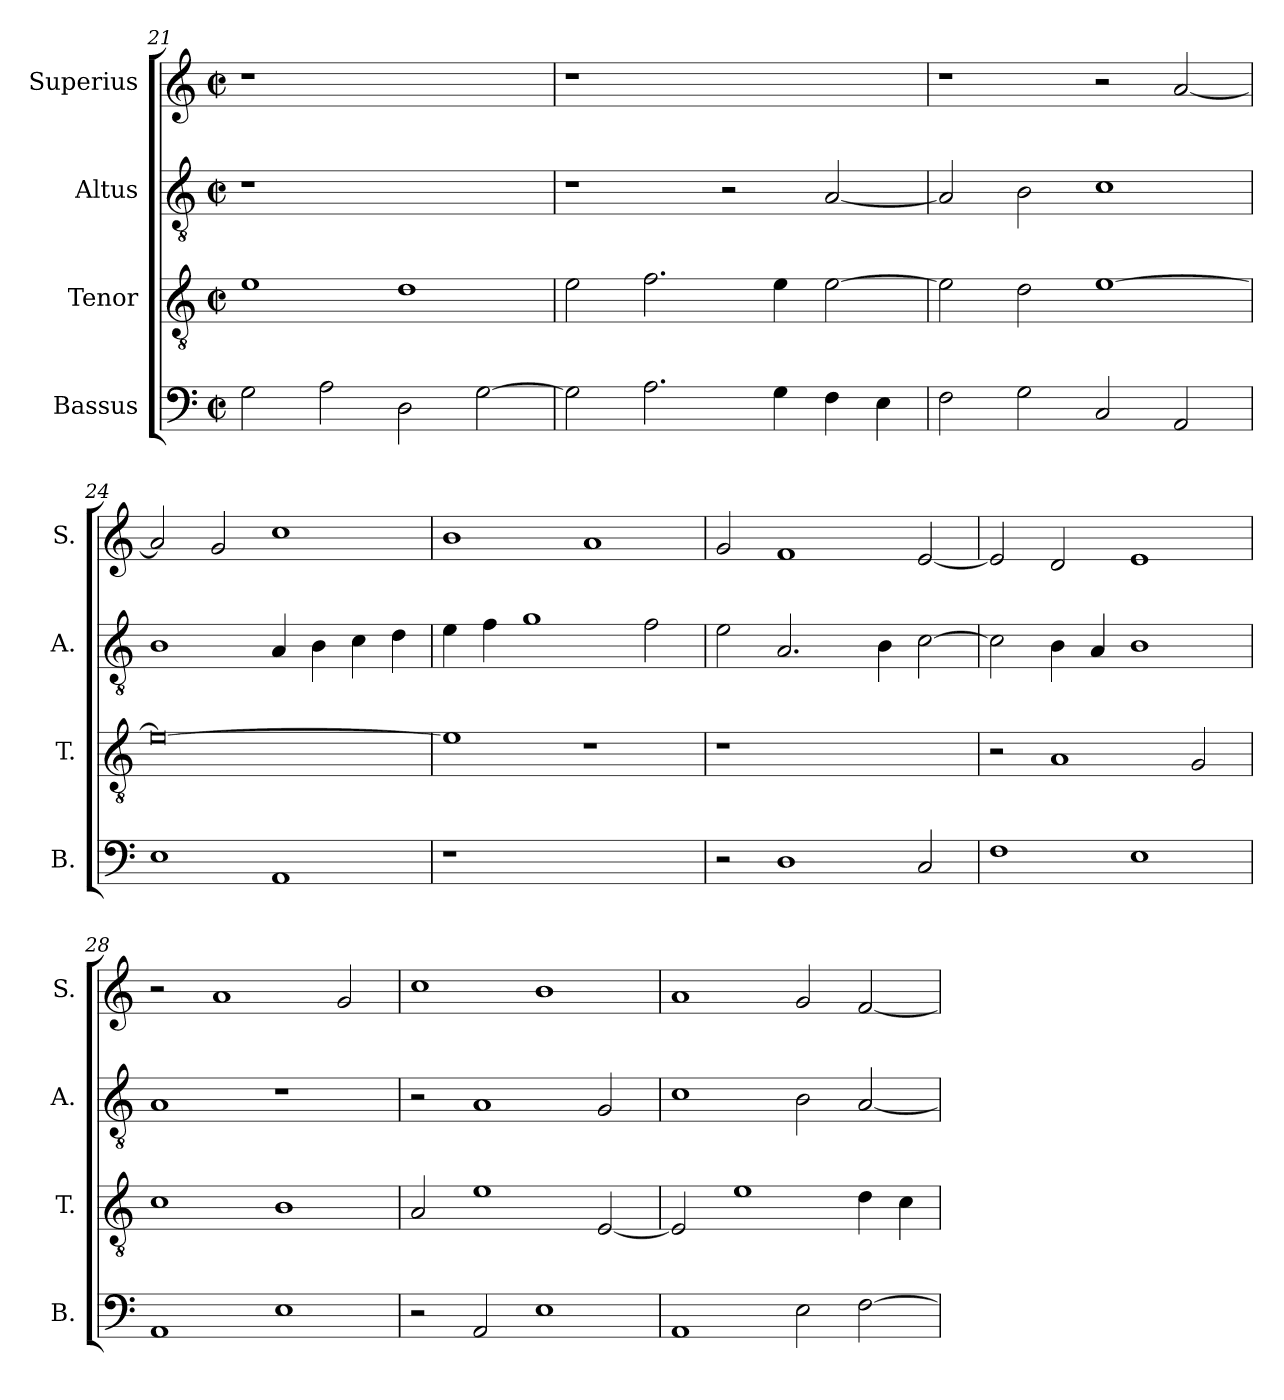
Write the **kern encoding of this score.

**kern	**kern	**kern	**kern
*part4	*part3	*part2	*part1
*staff4	*staff3	*staff2	*staff1
*I"Bassus	*I"Tenor	*I"Altus	*I"Superius
*I'B.	*I'T.	*I'A.	*I'S.
*clefF4	*clefGv2	*clefGv2	*clefG2
*	*ITrd7c12	*ITrd7c12	*
*k[]	*k[]	*k[]	*k[]
*C:	*C:	*C:	*C:
*M2/2	*M2/2	*M2/2	*M2/2
*met(c|)	*met(c|)	*met(c|)	*met(c|)
=21	=21	=21	=21
!	!	!LO:N:vis=1	!LO:N:vis=1
2Gi\	1Ei	1r	1r
2Ai\	.	.	.
2Di\	1Di	1ryy	1ryy
[>2Gi\	.	.	.
=22	=22	=22	=22
!	!	!	!LO:N:vis=1
2Gi\]	2Ei\	1r	1r
2.Ai\	2.Fi\	.	.
.	.	2r	1ryy
4Gi\	4Ei\	.	.
4Fi\	[>2Ei\	[<2AAi/	.
4Ei\	.	.	.
!!LO:LB:g=z
=23	=23	=23	=23
2Fi\	2Ei\]	2AAi/]	1r
2Gi\	2Di\	2BBi\	.
2Ci/	[>1Ei	1Ci	2r
2AAi/	.	.	[<2ai/
=24	=24	=24	=24
1Ei	0Ei_>	1BBi	2ai/]
.	.	.	2gi/
1AAi	.	4AAi/	1cci
.	.	4BBi\	.
.	.	4Ci\	.
.	.	4Di\	.
=25	=25	=25	=25
!LO:N:vis=1	!	!	!
1r	1Ei]	4Ei\	1bi
.	.	4Fi\	.
.	.	1Gi	.
1ryy	1r	.	1ai
.	.	2Fi\	.
=26	=26	=26	=26
!	!LO:N:vis=1	!	!
2r	1r	2Ei\	2gi/
1Di	.	2.AAi/	1fi
.	1ryy	.	.
.	.	4BBi\	.
2Ci/	.	[>2Ci\	[<2ei/
=27	=27	=27	=27
1Fi	2r	2Ci\]	2ei/]
.	1AAi	4BBi\	2di/
.	.	4AAi/	.
1Ei	.	1BBi	1ei
.	2GGi/	.	.
!!LO:LB:g=z
=28	=28	=28	=28
1AAi	1Ci	1AAi	2r
.	.	.	1ai
1Ei	1BBi	1r	.
.	.	.	2gi/
=29	=29	=29	=29
2r	2AAi/	2r	1cci
2AAi/	1Ei	1AAi	.
1Ei	.	.	1bi
.	[<2EEi/	2GGi/	.
=30	=30	=30	=30
1AAi	2EEi/]	1Ci	1ai
.	1Ei	.	.
2Ei\	.	2BBi\	2gi/
[>2Fi\	4Di\	[<2AAi/	[<2fi/
.	4Ci\	.	.
=	=	=	=
*-	*-	*-	*-
